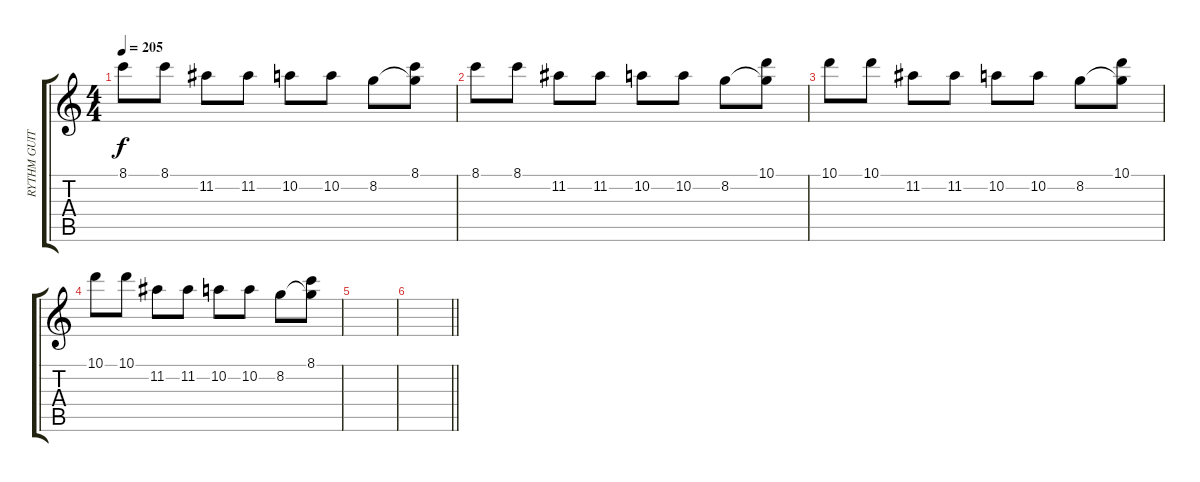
\track ("RYTHM GUITAR" "RYTHM GUIT") {instrument overdrivenguitar}
\staff {score tabs}
\tuning (E4 B3 G3 D3 A2 E2) {hide}
\ts (4 4)
\tempo 205
\clef g2
\ks c
8.1.8{dy f} 8.1.8 11.2.8 11.2.8 10.2.8 10.2.8 8.2.8 (8.1 8.2{t}).8 |
8.1.8 8.1.8 11.2.8 11.2.8 10.2.8 10.2.8 8.2.8 (10.1 8.2{t}).8 |
10.1.8 10.1.8 11.2.8 11.2.8 10.2.8 10.2.8 8.2.8 (10.1 8.2{t}).8 |
10.1.8 10.1.8 11.2.8 11.2.8 10.2.8 10.2.8 8.2.8 (8.1 8.2{t}).8 |
|
\barLineRight lightlight
